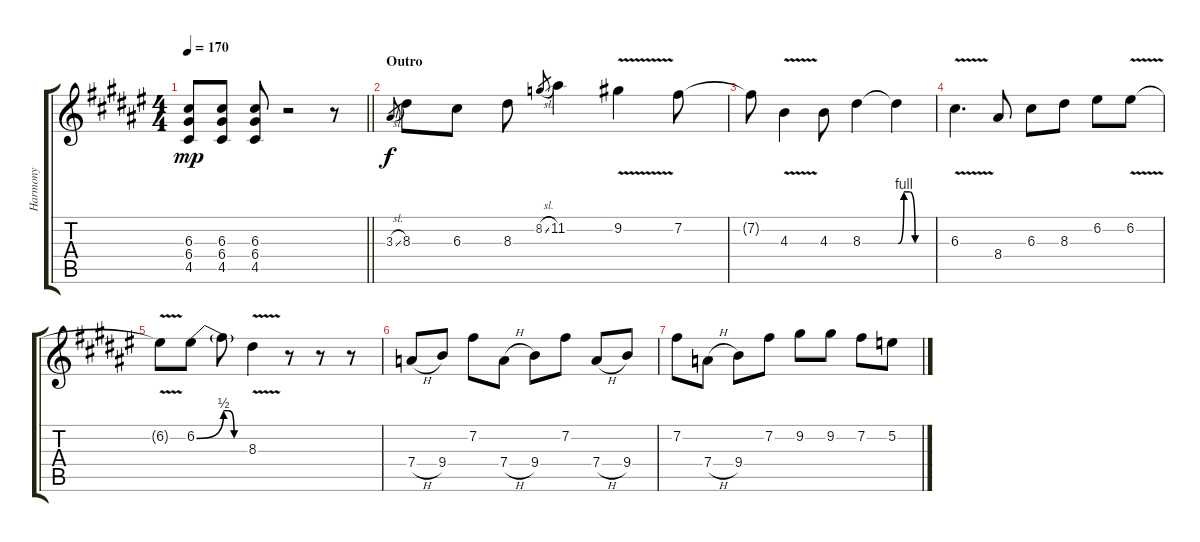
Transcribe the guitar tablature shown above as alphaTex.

\track ("Harmony" "Harmony") {instrument overdrivenguitar}
\staff {score tabs}
\tuning (E4 B3 G3 D3 A2 E2) {hide}
\ts (4 4)
\tempo 170
\clef g2
\barLineRight lightlight
\ks f#
(6.3{t} 6.4{t} 4.5{t}).8{dy mp} (6.3 6.4 4.5).8 (6.3 6.4 4.5).8 r.2 r.8 |
\section ("" "Outro")
3.3{sl}.8{gr dy f} 8.3.8 6.3.8 8.3.8 8.2{sl}.8{gr} 11.2.4 9.2{v}.4 7.2.8 |
7.2{t}.8 4.3{v}.4 4.3.8 8.3.4 8.3{be (custom 0 0 10 4 20 4 30 0 60 0) t}.4 |
6.3{v}.4{d} 8.4.8 6.3.8 8.3.8 6.2.8 6.2{v}.8 |
6.2{t}.8 6.2{be (bend 0 0 60 2)}.8 6.2{be (custom 0 2 15 2 30 0 60 0) t}.8 8.3{v}.4 r.8 r.8 r.8 |
7.4{h}.8 9.4.8 7.2.8 7.4{h}.8 9.4.8 7.2.8 7.4{h}.8 9.4.8 |
7.2.8 7.4{h}.8 9.4.8 7.2.8 9.2.8 9.2.8 7.2.8 5.2.8
